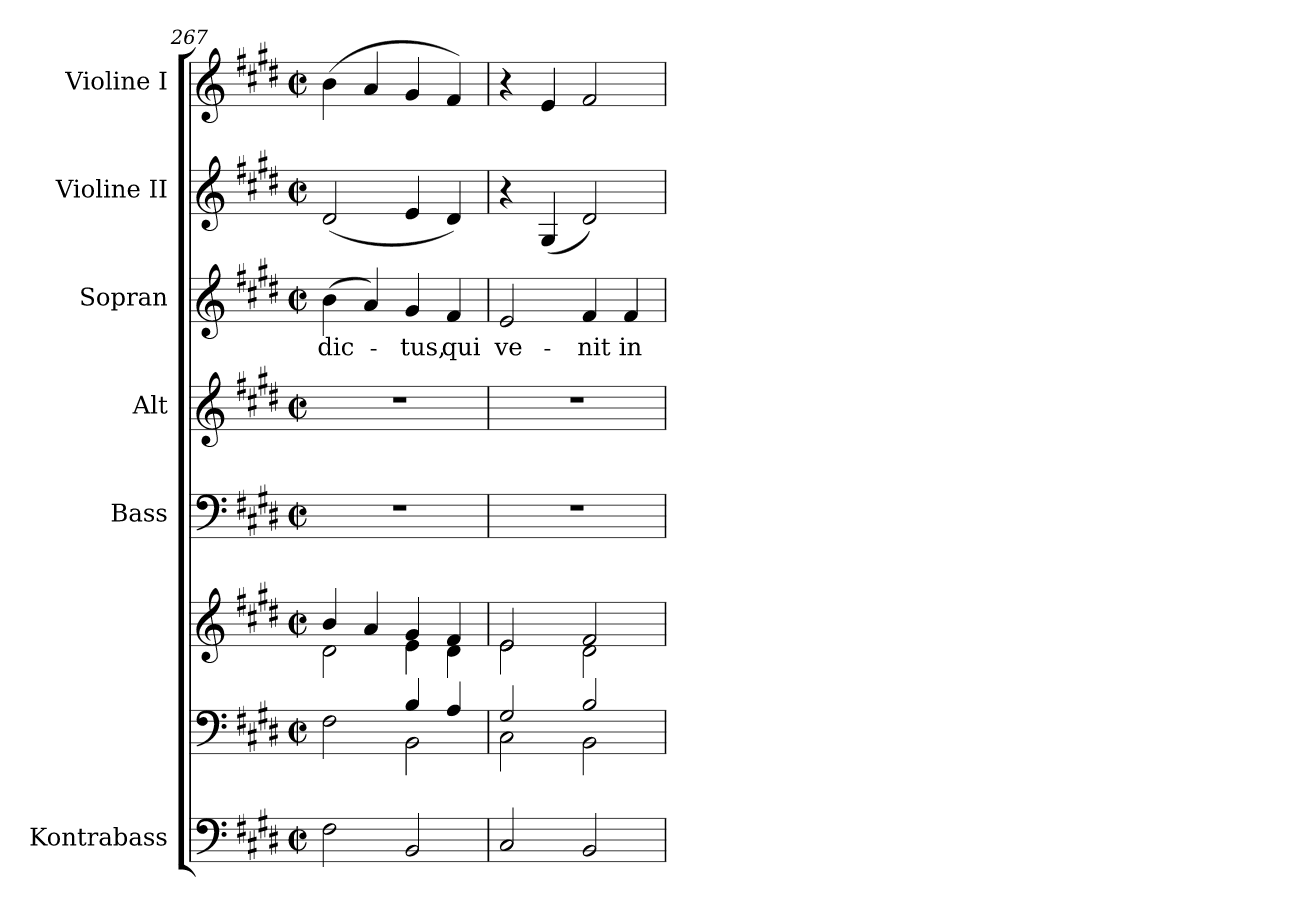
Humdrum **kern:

**kern	**kern	**kern	**kern	**kern	**kern	**text	**kern	**kern
*part7	*part6	*part6	*part5	*part4	*part3	*part3	*part2	*part1
*staff8	*staff7	*staff6	*staff5	*staff4	*staff3	*staff3	*staff2	*staff1
*I"Kontrabass	*	*	*I"Bass	*I"Alt	*I"Sopran	*	*I"Violine II	*I"Violine I
*I'Kb.	*	*	*I'B.	*I'A.	*I'S.	*	*I'Vl. II	*I'Vl. I
*clefF4	*clefF4	*clefG2	*clefF4	*clefG2	*clefG2	*	*clefG2	*clefG2
*ITrd7c12	*	*	*	*	*	*	*	*
*k[f#c#g#d#]	*k[f#c#g#d#]	*k[f#c#g#d#]	*k[f#c#g#d#]	*k[f#c#g#d#]	*k[f#c#g#d#]	*	*k[f#c#g#d#]	*k[f#c#g#d#]
*E:	*E:	*E:	*E:	*E:	*E:	*	*E:	*E:
*M2/2	*M2/2	*M2/2	*M2/2	*M2/2	*M2/2	*	*M2/2	*M2/2
*met(c|)	*met(c|)	*met(c|)	*met(c|)	*met(c|)	*met(c|)	*	*met(c|)	*met(c|)
=267	=267	=267	=267	=267	=267	=267	=267	=267
*	*^	*^	*	*	*	*	*	*
!	!	!	!	!	!	!	!	!LO:LY:b	!	!
2FF#\	2ryy	2F#\	4b/	2d#\	1r	1r	(>4b\	-dic-	(<2d#/	(>4b\
.	.	.	4a/	.	.	.	4a/)	.	.	4a/
!	!	!	!	!	!	!	!	!LO:LY:b	!	!
2BBB/	4B/	2BB\	4g#/	4e\	.	.	4g#/	-tus,	4e/	4g#/
!	!	!	!	!	!	!	!	!LO:LY:b	!	!
.	4A/	.	4f#/	4d#\	.	.	4f#/	qui	4d#/)	4f#/)
=268	=268	=268	=268	=268	=268	=268	=268	=268	=268	=268
!	!	!	!	!	!	!	!	!LO:LY:b	!	!
2CC#/	2G#/	2C#\	2e/	2e\	1r	1r	2e/	ve-	4r	4r
.	.	.	.	.	.	.	.	.	(<4G#/	4e/
!	!	!	!	!	!	!	!	!LO:LY:b	!	!
2BBB/	2B/	2BB\	2f#/	2d#\	.	.	4f#/	-nit	2d#/)	2f#/
!	!	!	!	!	!	!	!	!LO:LY:b	!	!
.	.	.	.	.	.	.	4f#/	in	.	.
*	*v	*v	*	*	*	*	*	*	*	*
*	*	*v	*v	*	*	*	*	*	*
=	=	=	=	=	=	=	=	=
*-	*-	*-	*-	*-	*-	*-	*-	*-
